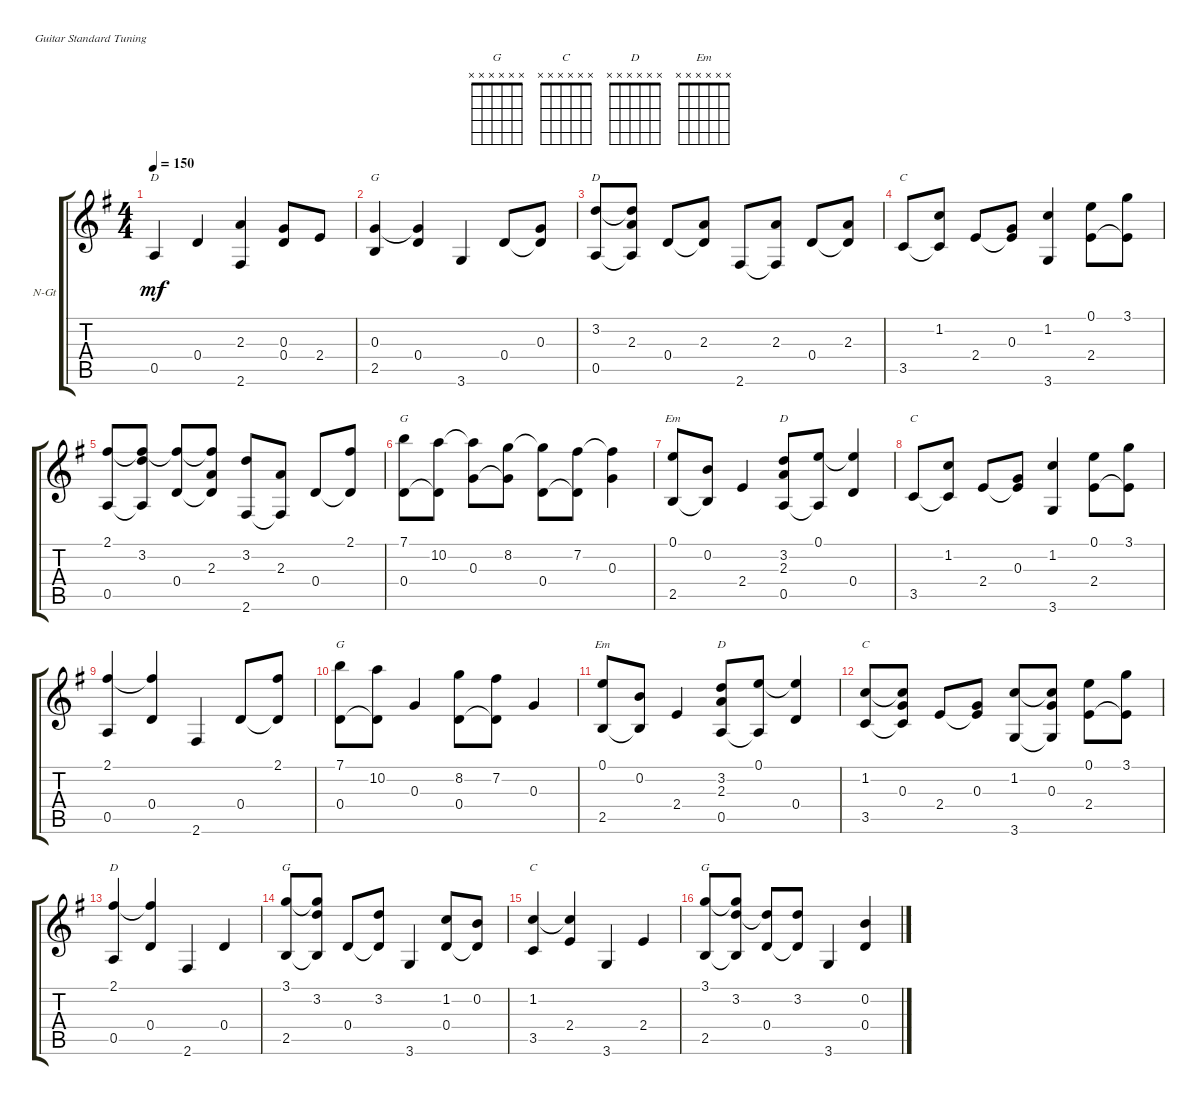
\defaultSystemsLayout 4
\bracketExtendMode groupsimilarinstruments
\firstSystemTrackNameOrientation horizontal
\otherSystemsTrackNameOrientation horizontal
\track ("Nylon Guitar" "N-Gt") {instrument acousticguitarnylon}
\staff {score tabs}
\tuning (E4 B3 G3 D3 A2 E2)
\chord ("G" x x x x x x)
\chord ("C" x x x x x x)
\chord ("D" x x x x x x)
\chord ("Em" x x x x x x)
\ts (4 4)
\tempo 150
\clef g2
\ks g
0.5.4{ch "D" dy mf} 0.4.4 (2.3 2.6).4 (0.3 0.4).8 2.4.8 |
(0.3 2.5).4{ch "G"} (0.3{t} 0.4).4 3.6.4 0.4.8 (0.3 0.4{t}).8 |
(0.5 3.2).8{ch "D"} (0.5{t} 3.2{t} 2.3).8 0.4.8 (2.3 0.4{t}).8 2.6.8 (2.3 2.6{t}).8 0.4.8 (2.3 0.4{t}).8 |
3.5.8{ch "C"} (1.2 3.5{t}).8 2.4.8 (0.3 2.4{t}).8 (3.6 1.2).4 (2.4 0.1).8 (2.4{t} 3.1).8 |
(2.1 0.5).8 (3.2 2.1{t} 0.5{t}).8 (0.4 2.1{t}).8 (2.3 2.1{t} 0.4{t}).8 (2.6 3.2).8 (2.3 2.6{t}).8 0.4.8 (2.1 0.4{t}).8 |
(7.1 0.4).8{ch "G"} (0.4{t} 10.2).8 (0.3 10.2{t}).8 (8.2 0.3{t}).8 (8.2{t} 0.4).8 (7.2 0.4{t}).8 (0.3 7.2{t}).4 |
(0.1 2.5).8{ch "Em"} (0.2 2.5{t}).8 2.4.4 (3.2 2.3 0.5).8{ch "D"} (0.1 0.5{t}).8 (0.4 0.1{t}).4 |
3.5.8{ch "C"} (1.2 3.5{t}).8 2.4.8 (0.3 2.4{t}).8 (3.6 1.2).4 (2.4 0.1).8 (2.4{t} 3.1).8 |
(2.1 0.5).4 (0.4 2.1{t}).4 2.6.4 0.4.8 (2.1 0.4{t}).8 |
(7.1 0.4).8{ch "G"} (0.4{t} 10.2).8 0.3.4 (8.2 0.4).8 (7.2 0.4{t}).8 0.3.4 |
(0.1 2.5).8{ch "Em"} (0.2 2.5{t}).8 2.4.4 (3.2 2.3 0.5).8{ch "D"} (0.1 0.5{t}).8 (0.4 0.1{t}).4 |
(3.5 1.2).8{ch "C"} (1.2{t} 3.5{t} 0.3).8 2.4.8 (0.3 2.4{t}).8 (3.6 1.2).8 (3.6{t} 1.2{t} 0.3).8 (2.4 0.1).8 (2.4{t} 3.1).8 |
(2.1 0.5).4{ch "D"} (0.4 2.1{t}).4 2.6.4 0.4.4 |
(3.1 2.5).8{ch "G"} (3.1{t} 2.5{t} 3.2).8 0.4.8 (3.2 0.4{t}).8 3.6.4 (1.2 0.4).8 (0.2 0.4{t}).8 |
(1.2 3.5).4{ch "C"} (2.4 1.2{t}).4 3.6.4 2.4.4 |
(2.5 3.1).8{ch "G"} (3.1{t} 2.5{t} 3.2).8 (0.4 3.2{t}).8 (3.2 0.4{t}).8 3.6.4 (0.4 0.2).4
